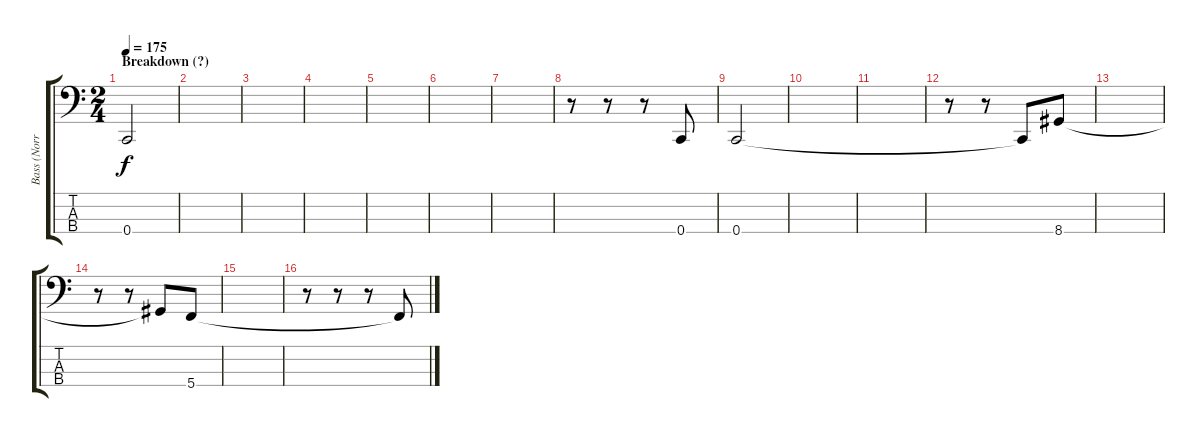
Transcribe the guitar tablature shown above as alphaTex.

\track ("Bass (Norris)" "Bass (Norr") {instrument electricbasspick}
\staff {score tabs}
\tuning (F2 C2 G1 C1) {hide}
\ts (2 4)
\section ("" "Breakdown (?)")
\tempo 175
\clef f4
\ks c
0.4.2{dy f} |
|
|
|
|
|
|
r.8 r.8 r.8 0.4.8 |
0.4.2 |
|
|
r.8 r.8 0.4{t}.8 8.4.8 |
|
r.8 r.8 8.4{t}.8 5.4.8 |
|
r.8 r.8 r.8 5.4{t}.8
